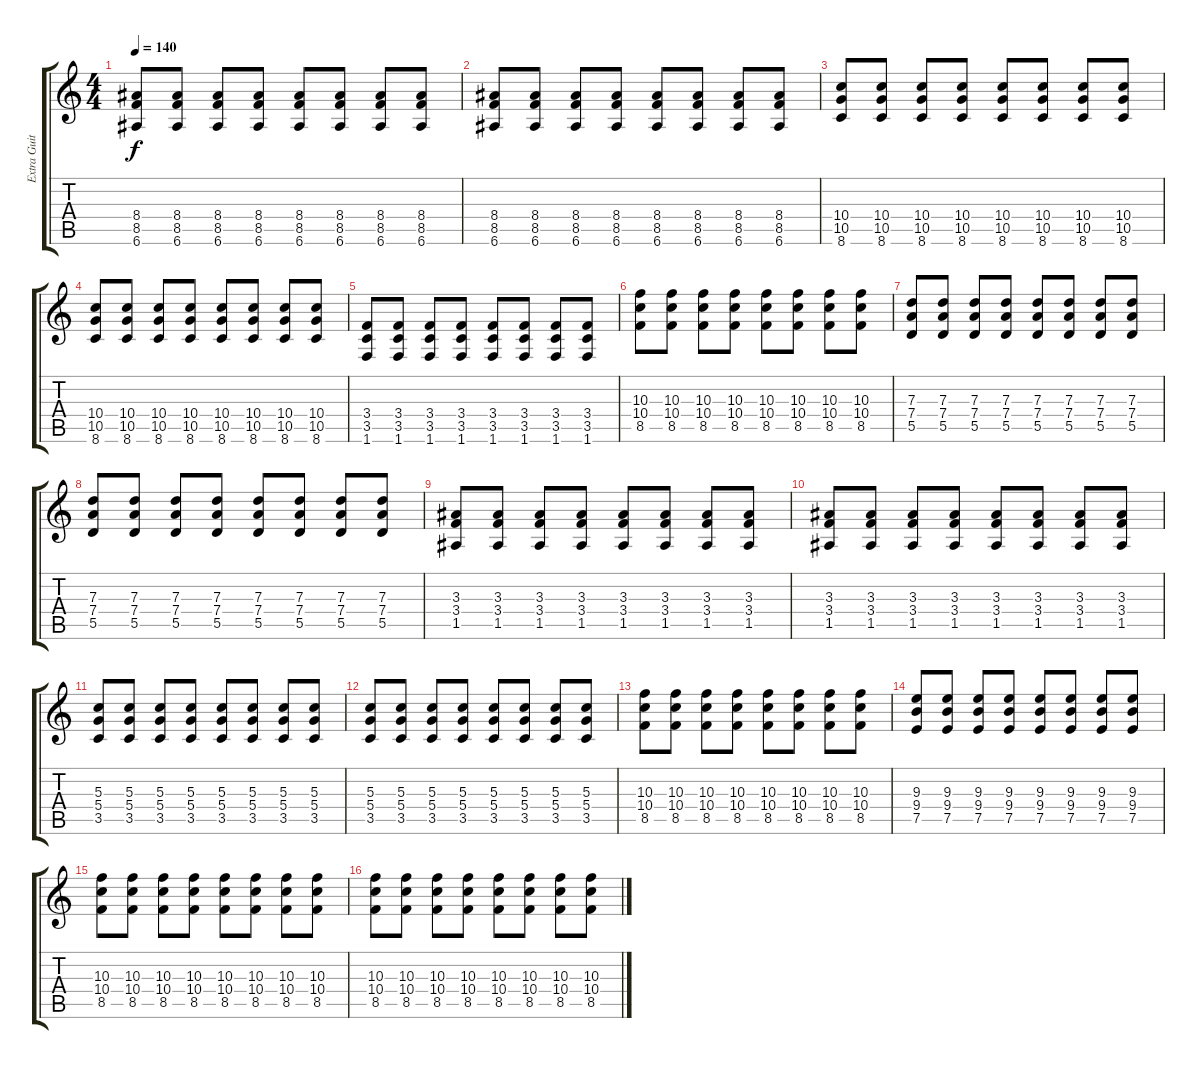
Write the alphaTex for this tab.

\track ("Extra Guitar" "Extra Guit") {instrument distortionguitar}
\staff {score tabs}
\tuning (E4 B3 G3 D3 A2 E2) {hide}
\ts (4 4)
\tempo 140
\clef g2
\ks c
(8.4 8.5 6.6).8{dy f} (8.4 8.5 6.6).8 (8.4 8.5 6.6).8 (8.4 8.5 6.6).8 (8.4 8.5 6.6).8 (8.4 8.5 6.6).8 (8.4 8.5 6.6).8 (8.4 8.5 6.6).8 |
(8.4 8.5 6.6).8 (8.4 8.5 6.6).8 (8.4 8.5 6.6).8 (8.4 8.5 6.6).8 (8.4 8.5 6.6).8 (8.4 8.5 6.6).8 (8.4 8.5 6.6).8 (8.4 8.5 6.6).8 |
(10.4 10.5 8.6).8 (10.4 10.5 8.6).8 (10.4 10.5 8.6).8 (10.4 10.5 8.6).8 (10.4 10.5 8.6).8 (10.4 10.5 8.6).8 (10.4 10.5 8.6).8 (10.4 10.5 8.6).8 |
(10.4 10.5 8.6).8 (10.4 10.5 8.6).8 (10.4 10.5 8.6).8 (10.4 10.5 8.6).8 (10.4 10.5 8.6).8 (10.4 10.5 8.6).8 (10.4 10.5 8.6).8 (10.4 10.5 8.6).8 |
(3.4 3.5 1.6).8 (3.4 3.5 1.6).8 (3.4 3.5 1.6).8 (3.4 3.5 1.6).8 (3.4 3.5 1.6).8 (3.4 3.5 1.6).8 (3.4 3.5 1.6).8 (3.4 3.5 1.6).8 |
(10.3 10.4 8.5).8 (10.3 10.4 8.5).8 (10.3 10.4 8.5).8 (10.3 10.4 8.5).8 (10.3 10.4 8.5).8 (10.3 10.4 8.5).8 (10.3 10.4 8.5).8 (10.3 10.4 8.5).8 |
(7.3 7.4 5.5).8 (7.3 7.4 5.5).8 (7.3 7.4 5.5).8 (7.3 7.4 5.5).8 (7.3 7.4 5.5).8 (7.3 7.4 5.5).8 (7.3 7.4 5.5).8 (7.3 7.4 5.5).8 |
(7.3 7.4 5.5).8 (7.3 7.4 5.5).8 (7.3 7.4 5.5).8 (7.3 7.4 5.5).8 (7.3 7.4 5.5).8 (7.3 7.4 5.5).8 (7.3 7.4 5.5).8 (7.3 7.4 5.5).8 |
(3.3 3.4 1.5).8 (3.3 3.4 1.5).8 (3.3 3.4 1.5).8 (3.3 3.4 1.5).8 (3.3 3.4 1.5).8 (3.3 3.4 1.5).8 (3.3 3.4 1.5).8 (3.3 3.4 1.5).8 |
(3.3 3.4 1.5).8 (3.3 3.4 1.5).8 (3.3 3.4 1.5).8 (3.3 3.4 1.5).8 (3.3 3.4 1.5).8 (3.3 3.4 1.5).8 (3.3 3.4 1.5).8 (3.3 3.4 1.5).8 |
(5.3 5.4 3.5).8 (5.3 5.4 3.5).8 (5.3 5.4 3.5).8 (5.3 5.4 3.5).8 (5.3 5.4 3.5).8 (5.3 5.4 3.5).8 (5.3 5.4 3.5).8 (5.3 5.4 3.5).8 |
(5.3 5.4 3.5).8 (5.3 5.4 3.5).8 (5.3 5.4 3.5).8 (5.3 5.4 3.5).8 (5.3 5.4 3.5).8 (5.3 5.4 3.5).8 (5.3 5.4 3.5).8 (5.3 5.4 3.5).8 |
(10.3 10.4 8.5).8 (10.3 10.4 8.5).8 (10.3 10.4 8.5).8 (10.3 10.4 8.5).8 (10.3 10.4 8.5).8 (10.3 10.4 8.5).8 (10.3 10.4 8.5).8 (10.3 10.4 8.5).8 |
(9.3 9.4 7.5).8 (9.3 9.4 7.5).8 (9.3 9.4 7.5).8 (9.3 9.4 7.5).8 (9.3 9.4 7.5).8 (9.3 9.4 7.5).8 (9.3 9.4 7.5).8 (9.3 9.4 7.5).8 |
(10.3 10.4 8.5).8 (10.3 10.4 8.5).8 (10.3 10.4 8.5).8 (10.3 10.4 8.5).8 (10.3 10.4 8.5).8 (10.3 10.4 8.5).8 (10.3 10.4 8.5).8 (10.3 10.4 8.5).8 |
(10.3 10.4 8.5).8 (10.3 10.4 8.5).8 (10.3 10.4 8.5).8 (10.3 10.4 8.5).8 (10.3 10.4 8.5).8 (10.3 10.4 8.5).8 (10.3 10.4 8.5).8 (10.3 10.4 8.5).8
